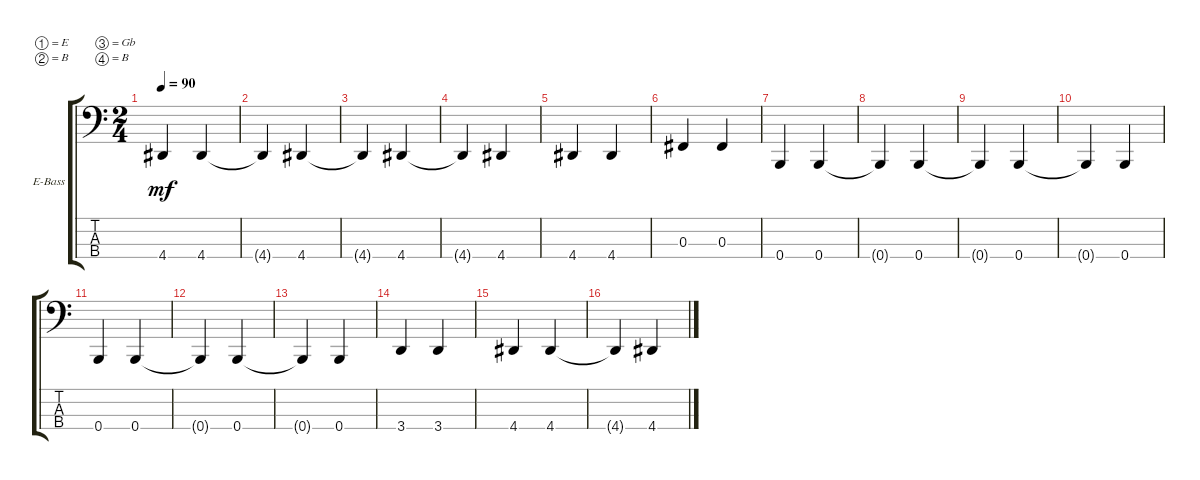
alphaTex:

\bracketExtendMode groupsimilarinstruments
\firstSystemTrackNameOrientation horizontal
\otherSystemsTrackNameOrientation horizontal
\track ("Track 2" "E-Bass") {instrument electricbassfinger}
\staff {score tabs}
\tuning (E2 B1 Gb1 B0)
\ts (2 4)
\tempo 90
\clef f4
\ks c
4.4.4{dy mf} 4.4.4 |
4.4{t}.4 4.4.4 |
4.4{t}.4 4.4.4 |
4.4{t}.4 4.4.4 |
4.4.4 4.4.4 |
0.3.4 0.3.4 |
0.4.4 0.4.4 |
0.4{t}.4 0.4.4 |
0.4{t}.4 0.4.4 |
0.4{t}.4 0.4.4 |
0.4.4 0.4.4 |
0.4{t}.4 0.4.4 |
0.4{t}.4 0.4.4 |
3.4.4 3.4.4 |
4.4.4 4.4.4 |
4.4{t}.4 4.4.4
